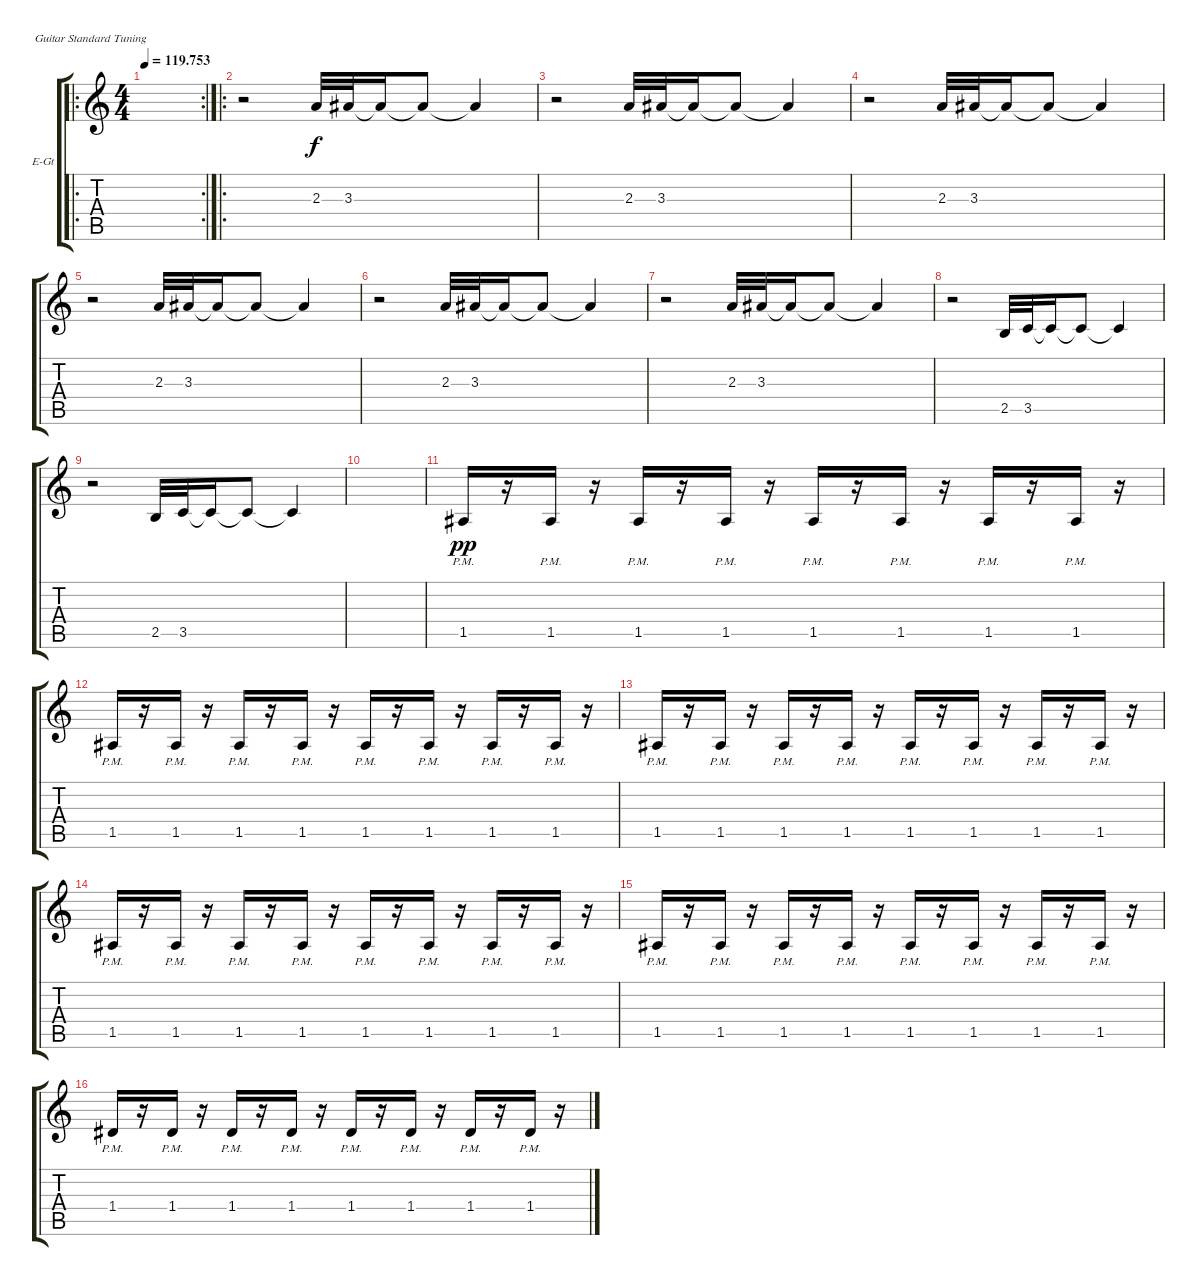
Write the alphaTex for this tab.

\defaultSystemsLayout 4
\bracketExtendMode groupsimilarinstruments
\firstSystemTrackNameOrientation horizontal
\otherSystemsTrackNameOrientation horizontal
\track ("Electric Guitar" "E-Gt") {instrument overdrivenguitar}
\staff {score tabs}
\tuning (E4 B3 G3 D3 A2 E2)
\ro
\rc 2
\ts (4 4)
\scale
0.257507
\tempo
119.753
\accidentals auto
\clef g2
\ottava regular
\simile none
\ks c
|
\ro
\scale
0.346224 r.2 2.3.32 3.3.32 3.3{t}.16 3.3{t}.8 3.3{t}.4 |
\scale
0.217577 r.2 2.3.32 3.3.32 3.3{t}.16 3.3{t}.8 3.3{t}.4 |
\scale
0.174224 r.2 2.3.32 3.3.32 3.3{t}.16 3.3{t}.8 3.3{t}.4 |
r.2 2.3.32 3.3.32 3.3{t}.16 3.3{t}.8 3.3{t}.4 |
r.2 2.3.32 3.3.32 3.3{t}.16 3.3{t}.8 3.3{t}.4 |
r.2 2.3.32 3.3.32 3.3{t}.16 3.3{t}.8 3.3{t}.4 |
r.2 2.5.32 3.5.32 3.5{t}.16 3.5{t}.8 3.5{t}.4 |
r.2 2.5.32 3.5.32 3.5{t}.16 3.5{t}.8 3.5{t}.4 |
|
1.5{pm}.16{dy pp} r.16 1.5{pm}.16 r.16 1.5{pm}.16 r.16 1.5{pm}.16 r.16 1.5{pm}.16 r.16 1.5{pm}.16 r.16 1.5{pm}.16 r.16 1.5{pm}.16 r.16 |
1.5{pm}.16 r.16 1.5{pm}.16 r.16 1.5{pm}.16 r.16 1.5{pm}.16 r.16 1.5{pm}.16 r.16 1.5{pm}.16 r.16 1.5{pm}.16 r.16 1.5{pm}.16 r.16 |
1.5{pm}.16 r.16 1.5{pm}.16 r.16 1.5{pm}.16 r.16 1.5{pm}.16 r.16 1.5{pm}.16 r.16 1.5{pm}.16 r.16 1.5{pm}.16 r.16 1.5{pm}.16 r.16 |
1.5{pm}.16 r.16 1.5{pm}.16 r.16 1.5{pm}.16 r.16 1.5{pm}.16 r.16 1.5{pm}.16 r.16 1.5{pm}.16 r.16 1.5{pm}.16 r.16 1.5{pm}.16 r.16 |
1.5{pm}.16 r.16 1.5{pm}.16 r.16 1.5{pm}.16 r.16 1.5{pm}.16 r.16 1.5{pm}.16 r.16 1.5{pm}.16 r.16 1.5{pm}.16 r.16 1.5{pm}.16 r.16 |
1.4{pm}.16 r.16 1.4{pm}.16 r.16 1.4{pm}.16 r.16 1.4{pm}.16 r.16 1.4{pm}.16 r.16 1.4{pm}.16 r.16 1.4{pm}.16 r.16 1.4{pm}.16 r.16
